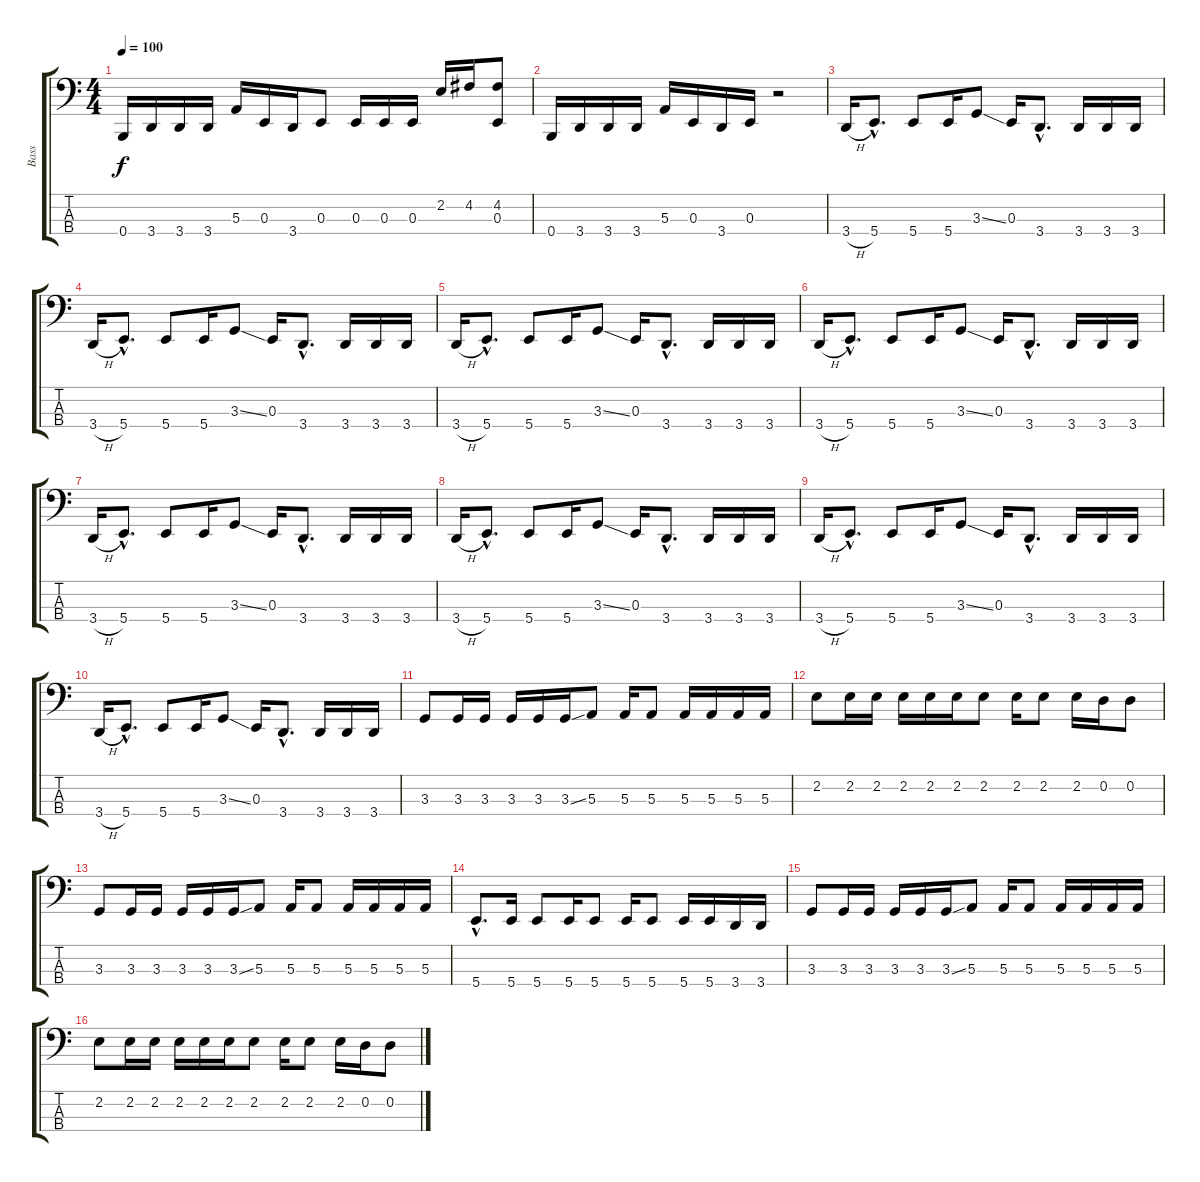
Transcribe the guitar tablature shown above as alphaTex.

\track ("Bass" "Bass") {instrument electricbassfinger}
\staff {score tabs}
\tuning (G2 D2 E1 B0) {hide}
\ts (4 4)
\tempo 100
\clef f4
\ks c
0.4.16{dy f} 3.4.16 3.4.16 3.4.16 5.3.16 0.3.16 3.4.16 0.3.8 0.3.16 0.3.16 0.3.16 2.2.16 4.2.16 (4.2 0.3).8 |
0.4.16 3.4.16 3.4.16 3.4.16 5.3.16 0.3.16 3.4.16 0.3.16 r.2 |
3.4{h}.16 5.4{hac}.8{d} 5.4.8 5.4.16 3.3{ss}.8 0.3.16 3.4{hac}.8{d} 3.4.16 3.4.16 3.4.16 |
3.4{h}.16 5.4{hac}.8{d} 5.4.8 5.4.16 3.3{ss}.8 0.3.16 3.4{hac}.8{d} 3.4.16 3.4.16 3.4.16 |
3.4{h}.16 5.4{hac}.8{d} 5.4.8 5.4.16 3.3{ss}.8 0.3.16 3.4{hac}.8{d} 3.4.16 3.4.16 3.4.16 |
3.4{h}.16 5.4{hac}.8{d} 5.4.8 5.4.16 3.3{ss}.8 0.3.16 3.4{hac}.8{d} 3.4.16 3.4.16 3.4.16 |
3.4{h}.16 5.4{hac}.8{d} 5.4.8 5.4.16 3.3{ss}.8 0.3.16 3.4{hac}.8{d} 3.4.16 3.4.16 3.4.16 |
3.4{h}.16 5.4{hac}.8{d} 5.4.8 5.4.16 3.3{ss}.8 0.3.16 3.4{hac}.8{d} 3.4.16 3.4.16 3.4.16 |
3.4{h}.16 5.4{hac}.8{d} 5.4.8 5.4.16 3.3{ss}.8 0.3.16 3.4{hac}.8{d} 3.4.16 3.4.16 3.4.16 |
3.4{h}.16 5.4{hac}.8{d} 5.4.8 5.4.16 3.3{ss}.8 0.3.16 3.4{hac}.8{d} 3.4.16 3.4.16 3.4.16 |
3.3.8 3.3.16 3.3.16 3.3.16 3.3.16 3.3{ss}.16 5.3.8 5.3.16 5.3.8 5.3.16 5.3.16 5.3.16 5.3.16 |
2.2.8 2.2.16 2.2.16 2.2.16 2.2.16 2.2.16 2.2.8 2.2.16 2.2.8 2.2.16 0.2.16 0.2.8 |
3.3.8 3.3.16 3.3.16 3.3.16 3.3.16 3.3{ss}.16 5.3.8 5.3.16 5.3.8 5.3.16 5.3.16 5.3.16 5.3.16 |
5.4{hac}.8{d} 5.4.16 5.4.8 5.4.16 5.4.8 5.4.16 5.4.8 5.4.16 5.4.16 3.4.16 3.4.16 |
3.3.8 3.3.16 3.3.16 3.3.16 3.3.16 3.3{ss}.16 5.3.8 5.3.16 5.3.8 5.3.16 5.3.16 5.3.16 5.3.16 |
2.2.8 2.2.16 2.2.16 2.2.16 2.2.16 2.2.16 2.2.8 2.2.16 2.2.8 2.2.16 0.2.16 0.2.8
